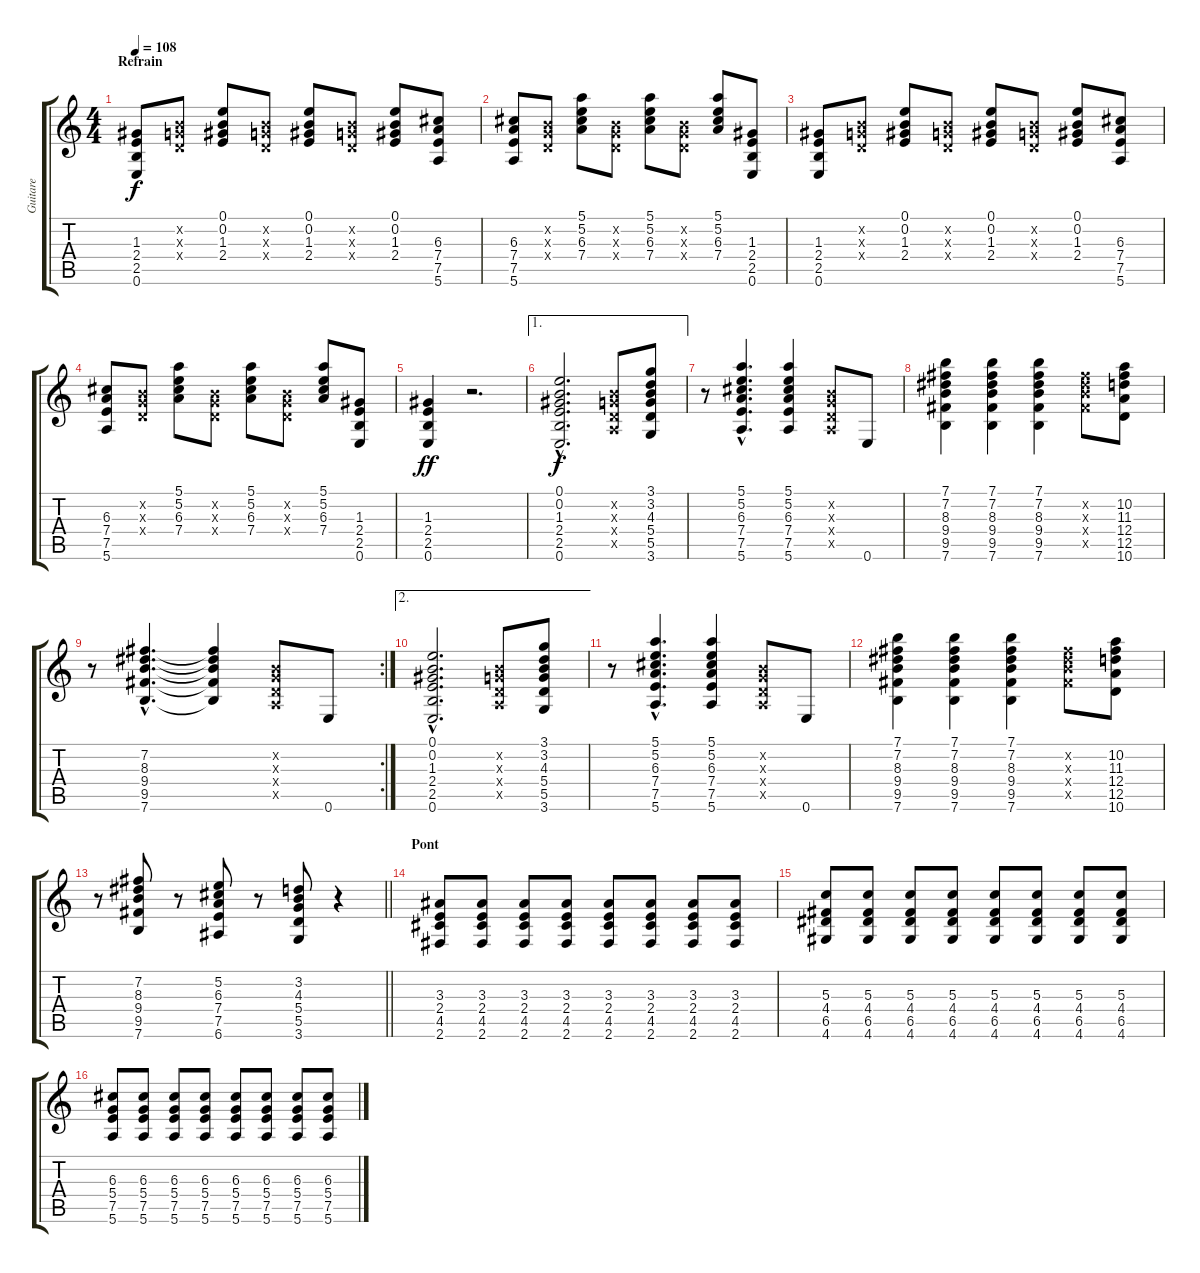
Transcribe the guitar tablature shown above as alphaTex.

\track ("Guitare" "Guitare") {instrument electricguitarjazz}
\staff {score tabs}
\tuning (E4 B3 G3 D3 A2 E2) {hide}
\ts (4 4)
\section ("" "Refrain")
\tempo 108
\clef g2
\ks c
(1.3 2.4 2.5 0.6).8{dy f} (0.2{x} 0.3{x} 0.4{x}).8 (0.1 0.2 1.3 2.4).8 (0.2{x} 0.3{x} 0.4{x}).8 (0.1 0.2 1.3 2.4).8 (0.2{x} 0.3{x} 0.4{x}).8 (0.1 0.2 1.3 2.4).8 (6.3 7.4 7.5 5.6).8 |
(6.3 7.4 7.5 5.6).8 (0.2{x} 0.3{x} 0.4{x}).8 (5.1 5.2 6.3 7.4).8 (0.2{x} 0.3{x} 0.4{x}).8 (5.1 5.2 6.3 7.4).8 (0.2{x} 0.3{x} 0.4{x}).8 (5.1 5.2 6.3 7.4).8 (1.3 2.4 2.5 0.6).8 |
(1.3 2.4 2.5 0.6).8 (0.2{x} 0.3{x} 0.4{x}).8 (0.1 0.2 1.3 2.4).8 (0.2{x} 0.3{x} 0.4{x}).8 (0.1 0.2 1.3 2.4).8 (0.2{x} 0.3{x} 0.4{x}).8 (0.1 0.2 1.3 2.4).8 (6.3 7.4 7.5 5.6).8 |
(6.3 7.4 7.5 5.6).8 (0.2{x} 0.3{x} 0.4{x}).8 (5.1 5.2 6.3 7.4).8 (0.2{x} 0.3{x} 0.4{x}).8 (5.1 5.2 6.3 7.4).8 (0.2{x} 0.3{x} 0.4{x}).8 (5.1 5.2 6.3 7.4).8 (1.3 2.4 2.5 0.6).8 |
(1.3 2.4 2.5 0.6).4{dy ff} r.2{d} |
\ae 1
(0.1{hac} 0.2{hac} 1.3{hac} 2.4{hac} 2.5{hac} 0.6{hac}).2{d dy f} (0.2{x} 0.3{x} 0.4{x} 0.5{x}).8 (3.1 3.2 4.3 5.4 5.5 3.6).8 |
r.8 (5.1{hac} 5.2{hac} 6.3{hac} 7.4{hac} 7.5{hac} 5.6{hac}).4{d} (5.1 5.2 6.3 7.4 7.5 5.6).4 (0.2{x} 0.3{x} 0.4{x} 0.5{x}).8 0.6.8 |
(7.1 7.2 8.3 9.4 9.5 7.6).4 (7.1 7.2 8.3 9.4 9.5 7.6).4 (7.1 7.2 8.3 9.4 9.5 7.6).4 (7.2{x} 8.3{x} 9.4{x} 9.5{x}).8 (10.2 11.3 12.4 12.5 10.6).8 |
\rc 2
r.8 (7.2{hac} 8.3{hac} 9.4{hac} 9.5{hac} 7.6{hac}).4{d} (7.2{t} 8.3{t} 9.4{t} 9.5{t} 7.6{t}).4 (0.2{x} 0.3{x} 0.4{x} 0.5{x}).8 0.6.8 |
\ae 2
(0.1{hac} 0.2{hac} 1.3{hac} 2.4{hac} 2.5{hac} 0.6{hac}).2{d} (0.2{x} 0.3{x} 0.4{x} 0.5{x}).8 (3.1 3.2 4.3 5.4 5.5 3.6).8 |
r.8 (5.1{hac} 5.2{hac} 6.3{hac} 7.4{hac} 7.5{hac} 5.6{hac}).4{d} (5.1 5.2 6.3 7.4 7.5 5.6).4 (0.2{x} 0.3{x} 0.4{x} 0.5{x}).8 0.6.8 |
(7.1 7.2 8.3 9.4 9.5 7.6).4 (7.1 7.2 8.3 9.4 9.5 7.6).4 (7.1 7.2 8.3 9.4 9.5 7.6).4 (7.2{x} 8.3{x} 9.4{x} 9.5{x}).8 (10.2 11.3 12.4 12.5 10.6).8 |
\barLineRight lightlight
r.8 (7.2 8.3 9.4 9.5 7.6).8 r.8 (5.2 6.3 7.4 7.5 6.6).8 r.8 (3.2 4.3 5.4 5.5 3.6).8 r.4 |
\section ("" "Pont")
(3.3 2.4 4.5 2.6).8 (3.3 2.4 4.5 2.6).8 (3.3 2.4 4.5 2.6).8 (3.3 2.4 4.5 2.6).8 (3.3 2.4 4.5 2.6).8 (3.3 2.4 4.5 2.6).8 (3.3 2.4 4.5 2.6).8 (3.3 2.4 4.5 2.6).8 |
(5.3 4.4 6.5 4.6).8 (5.3 4.4 6.5 4.6).8 (5.3 4.4 6.5 4.6).8 (5.3 4.4 6.5 4.6).8 (5.3 4.4 6.5 4.6).8 (5.3 4.4 6.5 4.6).8 (5.3 4.4 6.5 4.6).8 (5.3 4.4 6.5 4.6).8 |
(6.3 5.4 7.5 5.6).8 (6.3 5.4 7.5 5.6).8 (6.3 5.4 7.5 5.6).8 (6.3 5.4 7.5 5.6).8 (6.3 5.4 7.5 5.6).8 (6.3 5.4 7.5 5.6).8 (6.3 5.4 7.5 5.6).8 (6.3 5.4 7.5 5.6).8
